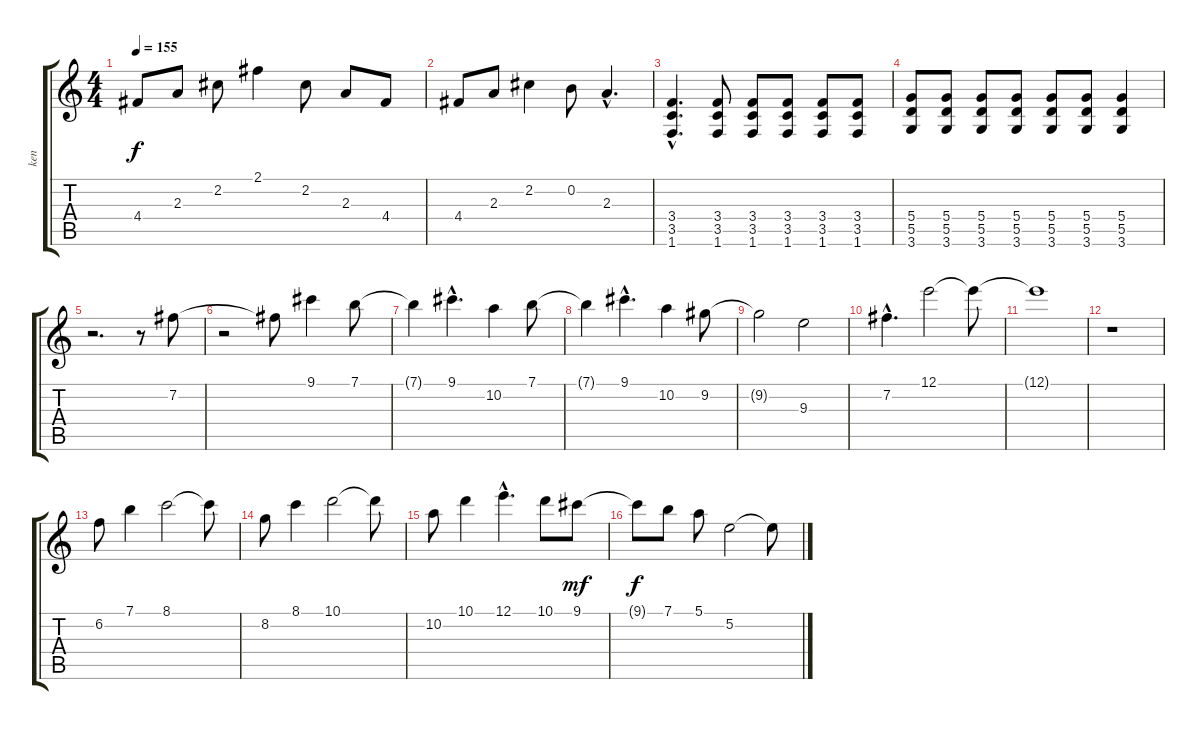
\track ("ken" "ken") {instrument distortionguitar}
\staff {score tabs}
\tuning (E4 B3 G3 D3 A2 E2) {hide}
\ts (4 4)
\tempo 155
\clef g2
\ks c
4.4.8{dy f} 2.3.8 2.2.8 2.1.4 2.2.8 2.3.8 4.4.8 |
4.4.8 2.3.8 2.2.4 0.2.8 2.3{hac}.4{d} |
(3.4{hac} 3.5{hac} 1.6{hac}).4{d} (3.4 3.5 1.6).8 (3.4 3.5 1.6).8 (3.4 3.5 1.6).8 (3.4 3.5 1.6).8 (3.4 3.5 1.6).8 |
(5.4 5.5 3.6).8 (5.4 5.5 3.6).8 (5.4 5.5 3.6).8 (5.4 5.5 3.6).8 (5.4 5.5 3.6).8 (5.4 5.5 3.6).8 (5.4 5.5 3.6).4 |
r.2{d} r.8 7.2.8{instrument electricguitarjazz} |
r.2 7.2{t}.8 9.1.4{instrument electricguitarjazz} 7.1.8 |
7.1{t}.4 9.1{hac}.4{d instrument electricguitarjazz} 10.2.4 7.1.8 |
7.1{t}.4 9.1{hac}.4{d instrument electricguitarjazz} 10.2.4 9.2.8 |
9.2{t}.2 9.3.2{instrument electricguitarjazz} |
7.2{hac}.4{d instrument electricguitarjazz} 12.1.2 12.1{t}.8 |
12.1{t}.1 |
r.1 |
6.2.8{instrument electricguitarjazz} 7.1.4 8.1.2 8.1{t}.8 |
8.2.8{instrument electricguitarjazz} 8.1.4 10.1.2 10.1{t}.8 |
10.2.8{instrument electricguitarjazz} 10.1.4 12.1{hac}.4{d} 10.1.8 9.1.8{dy mf} |
9.1{t}.8{dy f} 7.1.8{instrument electricguitarjazz} 5.1.8 5.2.2 5.2{t}.8
